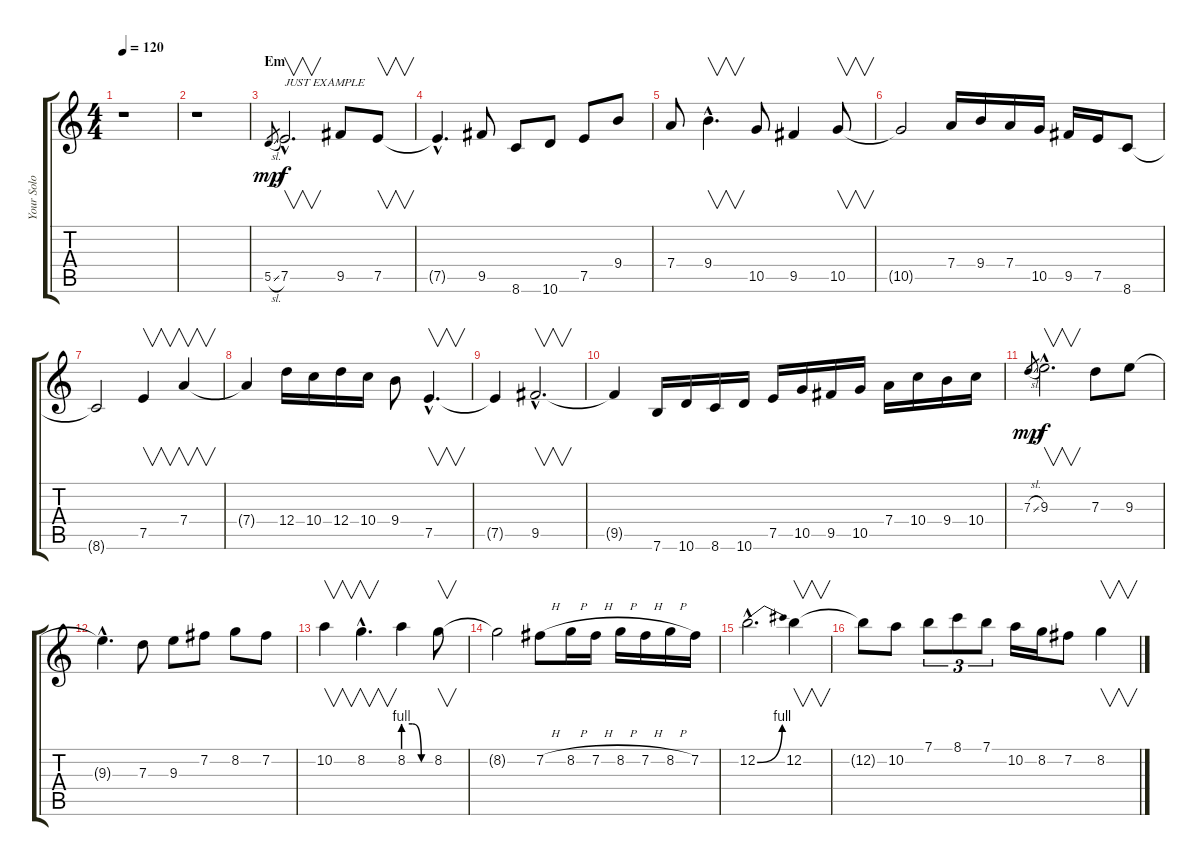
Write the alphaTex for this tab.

\track ("Your Solo" "Your Solo") {instrument distortionguitar}
\staff {score tabs}
\tuning (E4 B3 G3 D3 A2 E2) {hide}
\ts (4 4)
\tempo 120
\clef g2
\ks c
r.1{dy mp instrument distortionguitar} |
r.1 |
\section ("" "Em")
5.5{sl}.8{gr} 7.5{hac}.2{v d txt "JUST EXAMPLE " dy f} 9.5.8 7.5.8{v} |
7.5{hac t}.4{d} 9.5.8 8.6.8 10.6.8 7.5.8 9.4.8 |
7.4.8 9.4{hac}.4{v d} 10.5.8 9.5.4 10.5.8{v} |
10.5{t}.2 7.4.16 9.4.16 7.4.16 10.5.16 9.5.16 7.5.16 8.6.8 |
8.6{t}.2 7.5.4{v} 7.4.4{v} |
7.4{t}.4 12.4.16 10.4.16 12.4.16 10.4.16 9.4.8 7.5{hac}.4{v d} |
7.5{t}.4 9.5{hac}.2{v d} |
9.5{t}.4 7.6.16 10.6.16 8.6.16 10.6.16 7.5.16 10.5.16 9.5.16 10.5.16 7.4.16 10.4.16 9.4.16 10.4.16 |
7.3{sl}.8{gr dy mp} 9.3{hac}.2{v d dy f} 7.3.8 9.3.8 |
9.3{hac t}.4{d} 7.3.8 9.3.8 7.2.8 8.2.8 7.2.8 |
10.2.4{v} 8.2{hac}.4{v d} 8.2{be (custom 0 4 20 4 40 0 60 0)}.4 8.2.8{v} |
8.2{t}.2 7.2{h}.8 8.2{h}.16 7.2{h}.16 8.2{h}.16 7.2{h}.16 8.2{h}.16 7.2.16 |
12.2{be (bend 0 0 60 4) hac}.2{d} 12.2.4{v} |
12.2{t}.8 10.2.8 7.1.8{tu (3 2)} 8.1.8{tu (3 2)} 7.1.8{tu (3 2)} 10.2.16 8.2.16 7.2.8 8.2.4{v}
